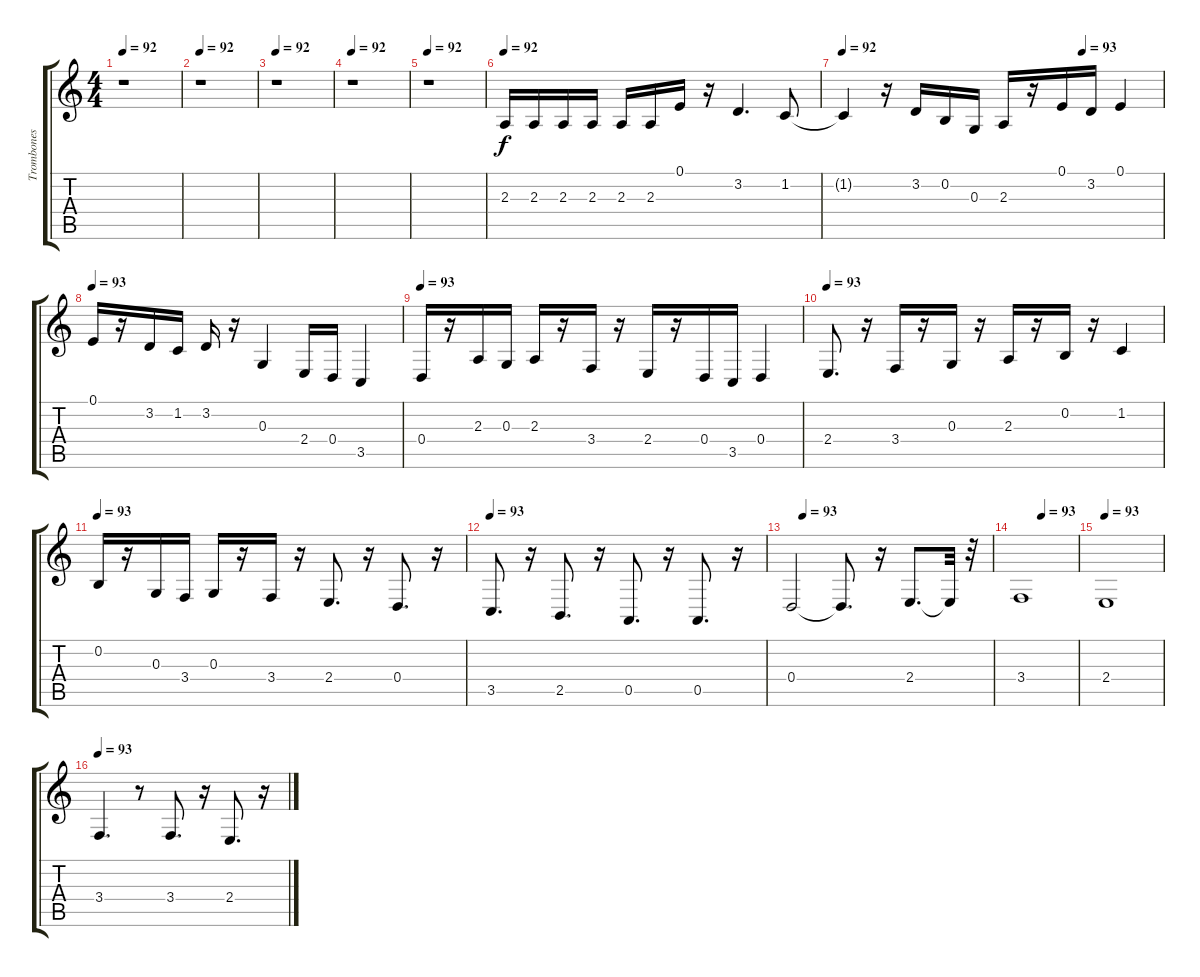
\track ("Trombones" "Trombones") {instrument trombone}
\staff {score tabs}
\tuning (E4 B3 G3 D3 A2 E2) {hide}
\ts (4 4)
\tempo 92
\clef g2
\ks c
r.1{dy f} |
\tempo 92
r.1 |
\tempo 92
r.1 |
\tempo 92
r.1 |
\tempo 92
r.1 |
\tempo 92
2.3.16 2.3.16 2.3.16 2.3.16 2.3.16 2.3.16 0.1.16 r.16 3.2.4{d} 1.2.8 |
\tempo 92
\tempo (93 0.75)
1.2{t}.4 r.16 3.2.16 0.2.16 0.3.16 2.3.16 r.16 0.1.16 3.2.16 0.1.4 |
\tempo 93
0.1.16 r.16 3.2.16 1.2.16 3.2.16 r.16 0.3.4 2.4.16 0.4.16 3.5.4 |
\tempo 93
0.4.16 r.16 2.3.16 0.3.16 2.3.16 r.16 3.4.16 r.16 2.4.16 r.16 0.4.16 3.5.16 0.4.4 |
\tempo 93
2.4.8{d} r.16 3.4.16 r.16 0.3.16 r.16 2.3.16 r.16 0.2.16 r.16 1.2.4 |
\tempo 93
0.2.16 r.16 0.3.16 3.4.16 0.3.16 r.16 3.4.16 r.16 2.4.8{d} r.16 0.4.8{d} r.16 |
\tempo 93
3.5.8{d} r.16 2.5.8{d} r.16 0.5.8{d} r.16 0.5.8{d} r.16 |
\tempo (93 0.0625)
0.4.2 0.4{t}.8{d} r.16 2.4.8{d} 2.4{t}.32 r.32 |
\tempo (93 0.375)
3.4.1 |
\tempo 93
2.4.1 |
\tempo 93
3.4.4{d} r.8 3.4.8{d} r.16 2.4.8{d} r.16
